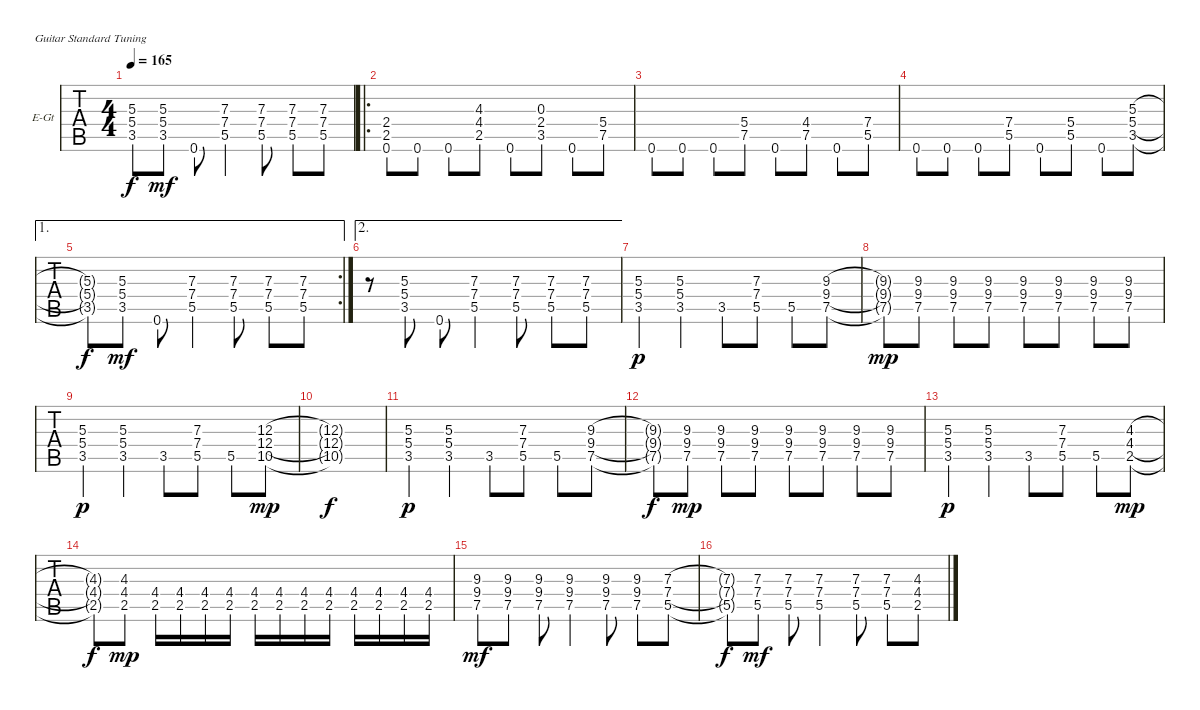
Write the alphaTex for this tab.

\bracketExtendMode groupsimilarinstruments
\firstSystemTrackNameOrientation horizontal
\otherSystemsTrackNameOrientation horizontal
\track ("Guitar 3 (Rhythm) Marcel" "E-Gt") {instrument distortionguitar}
\staff {tabs}
\tuning (E4 B3 G3 D3 A2 E2)
\ts (4 4)
\tempo 165
\clef g2
\ks c
(5.3{t} 5.4{t} 3.5{t}).8{dy f} (5.3 5.4 3.5).8{dy mf} 0.6.8 (7.3 7.4 5.5).4 (7.3 7.4 5.5).8 (7.3 7.4 5.5).8 (7.3 7.4 5.5).8 |
\ro
(2.4 2.5 0.6).8 0.6.8 0.6.8 (4.3 4.4 2.5).8 0.6.8 (0.3 2.4 3.5).8 0.6.8 (5.4 7.5).8 |
0.6.8 0.6.8 0.6.8 (5.4 7.5).8 0.6.8 (4.4 7.5).8 0.6.8 (7.4 5.5).8 |
0.6.8 0.6.8 0.6.8 (7.4 5.5).8 0.6.8 (5.4 5.5).8 0.6.8 (5.3 5.4 3.5).8 |
\ae 1
\rc 2
(5.3{t} 5.4{t} 3.5{t}).8{dy f} (5.3 5.4 3.5).8{dy mf} 0.6.8 (7.3 7.4 5.5).4 (7.3 7.4 5.5).8 (7.3 7.4 5.5).8 (7.3 7.4 5.5).8 |
\ae 2
r.8 (5.3 5.4 3.5).8 0.6.8 (7.3 7.4 5.5).4 (7.3 7.4 5.5).8 (7.3 7.4 5.5).8 (7.3 7.4 5.5).8 |
(5.3 5.4 3.5).4{dy p} (5.3 5.4 3.5).4 3.5.8 (7.3 7.4 5.5).8 5.5.8 (9.3 9.4 7.5).8 |
(9.3{t} 9.4{t} 7.5{t}).8{dy mp} (9.3 9.4 7.5).8 (9.3 9.4 7.5).8 (9.3 9.4 7.5).8 (9.3 9.4 7.5).8 (9.3 9.4 7.5).8 (9.3 9.4 7.5).8 (9.3 9.4 7.5).8 |
(5.3 5.4 3.5).4{dy p} (5.3 5.4 3.5).4 3.5.8 (7.3 7.4 5.5).8 5.5.8 (12.3 12.4 10.5).8{dy mp} |
(12.3{t} 12.4{t} 10.5{t}).1{dy f} |
(5.3 5.4 3.5).4{dy p} (5.3 5.4 3.5).4 3.5.8 (7.3 7.4 5.5).8 5.5.8 (9.3 9.4 7.5).8 |
(9.3{t} 9.4{t} 7.5{t}).8{dy f} (9.3 9.4 7.5).8{dy mp} (9.3 9.4 7.5).8 (9.3 9.4 7.5).8 (9.3 9.4 7.5).8 (9.3 9.4 7.5).8 (9.3 9.4 7.5).8 (9.3 9.4 7.5).8 |
(5.3 5.4 3.5).4{dy p} (5.3 5.4 3.5).4 3.5.8 (7.3 7.4 5.5).8 5.5.8 (4.3 4.4 2.5).8{dy mp} |
(4.3{t} 4.4{t} 2.5{t}).8{dy f} (4.3 4.4 2.5).8{dy mp} (4.4 2.5).16 (4.4 2.5).16 (4.4 2.5).16 (4.4 2.5).16 (4.4 2.5).16 (4.4 2.5).16 (4.4 2.5).16 (4.4 2.5).16 (4.4 2.5).16 (4.4 2.5).16 (4.4 2.5).16 (4.4 2.5).16 |
(9.3 9.4 7.5).8{dy mf} (9.3 9.4 7.5).8 (9.3 9.4 7.5).8 (9.3 9.4 7.5).4 (9.3 9.4 7.5).8 (9.3 9.4 7.5).8 (7.3 7.4 5.5).8 |
(7.3{t} 7.4{t} 5.5{t}).8{dy f} (7.3 7.4 5.5).8{dy mf} (7.3 7.4 5.5).8 (7.3 7.4 5.5).4 (7.3 7.4 5.5).8 (7.3 7.4 5.5).8 (4.3 4.4 2.5).8
